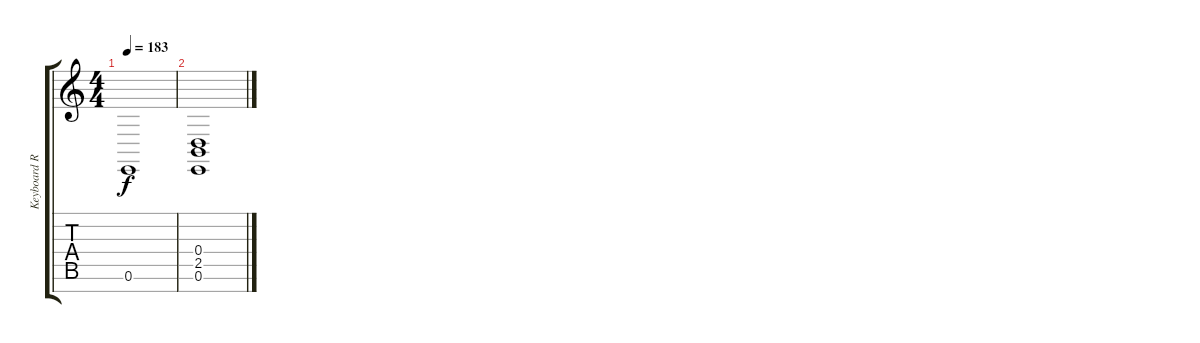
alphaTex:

\track ("Keyboard R" "Keyboard R") {instrument lead4chiff}
\staff {score tabs}
\tuning (E4 B3 G3 D3 A2 E2 B1) {hide}
\ts (4 4)
\tempo 183
\clef g2
\ks c
0.6{t}.1{dy f} |
(0.4 2.5 0.6).1
